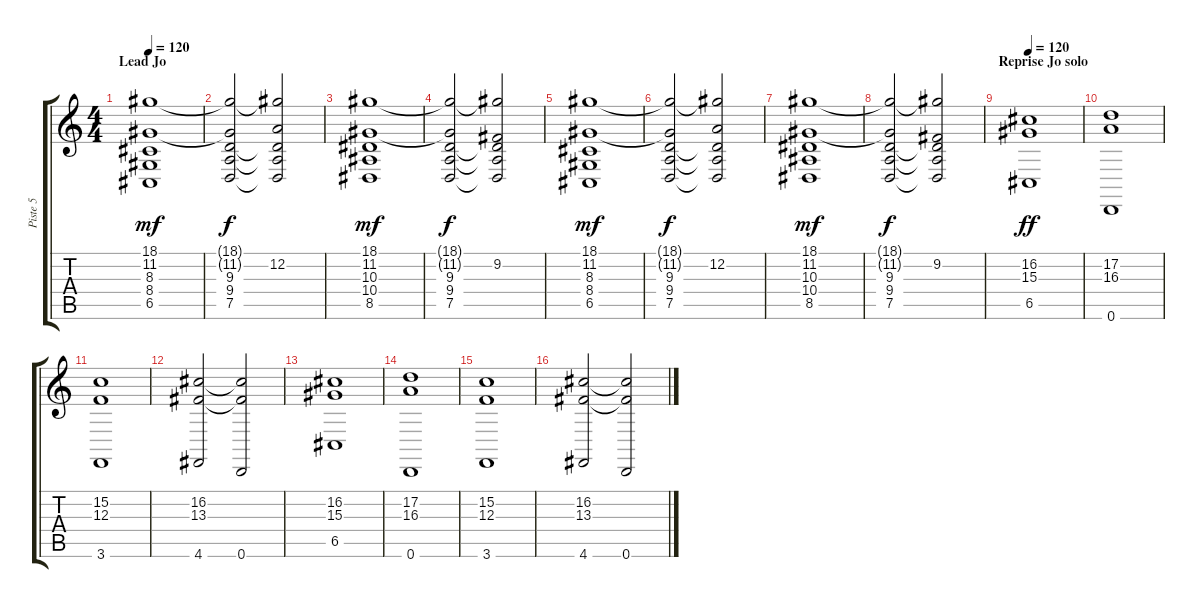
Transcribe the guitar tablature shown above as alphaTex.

\track ("Piste 5" "Piste 5") {instrument synthstrings2}
\staff {score tabs}
\tuning (D4 A3 F3 C3 G2 D2) {hide}
\ts (4 4)
\section ("" "Lead Jo")
\tempo 120
\clef g2
\ks c
(18.1 11.2 8.3 8.4 6.5).1{dy mf} |
(18.1{t} 11.2{t} 9.3 9.4 7.5).2{dy f} (18.1{t} 12.2 9.3{t} 9.4{t} 7.5{t}).2 |
(18.1 11.2 10.3 10.4 8.5).1{dy mf} |
(18.1{t} 11.2{t} 9.3 9.4 7.5).2{dy f} (18.1{t} 9.2 9.3{t} 9.4{t} 7.5{t}).2 |
(18.1 11.2 8.3 8.4 6.5).1{dy mf} |
(18.1{t} 11.2{t} 9.3 9.4 7.5).2{dy f} (18.1{t} 12.2 9.3{t} 9.4{t} 7.5{t}).2 |
(18.1 11.2 10.3 10.4 8.5).1{dy mf} |
(18.1{t} 11.2{t} 9.3 9.4 7.5).2{dy f} (18.1{t} 9.2 9.3{t} 9.4{t} 7.5{t}).2 |
\section ("" "Reprise Jo solo")
\tempo 120
(16.2 15.3 6.5).1{dy ff} |
(17.2 16.3 0.6).1 |
(15.2 12.3 3.6).1 |
(16.2 13.3 4.6).2 (16.2{t} 13.3{t} 0.6).2 |
(16.2 15.3 6.5).1 |
(17.2 16.3 0.6).1 |
(15.2 12.3 3.6).1 |
(16.2 13.3 4.6).2 (16.2{t} 13.3{t} 0.6).2
